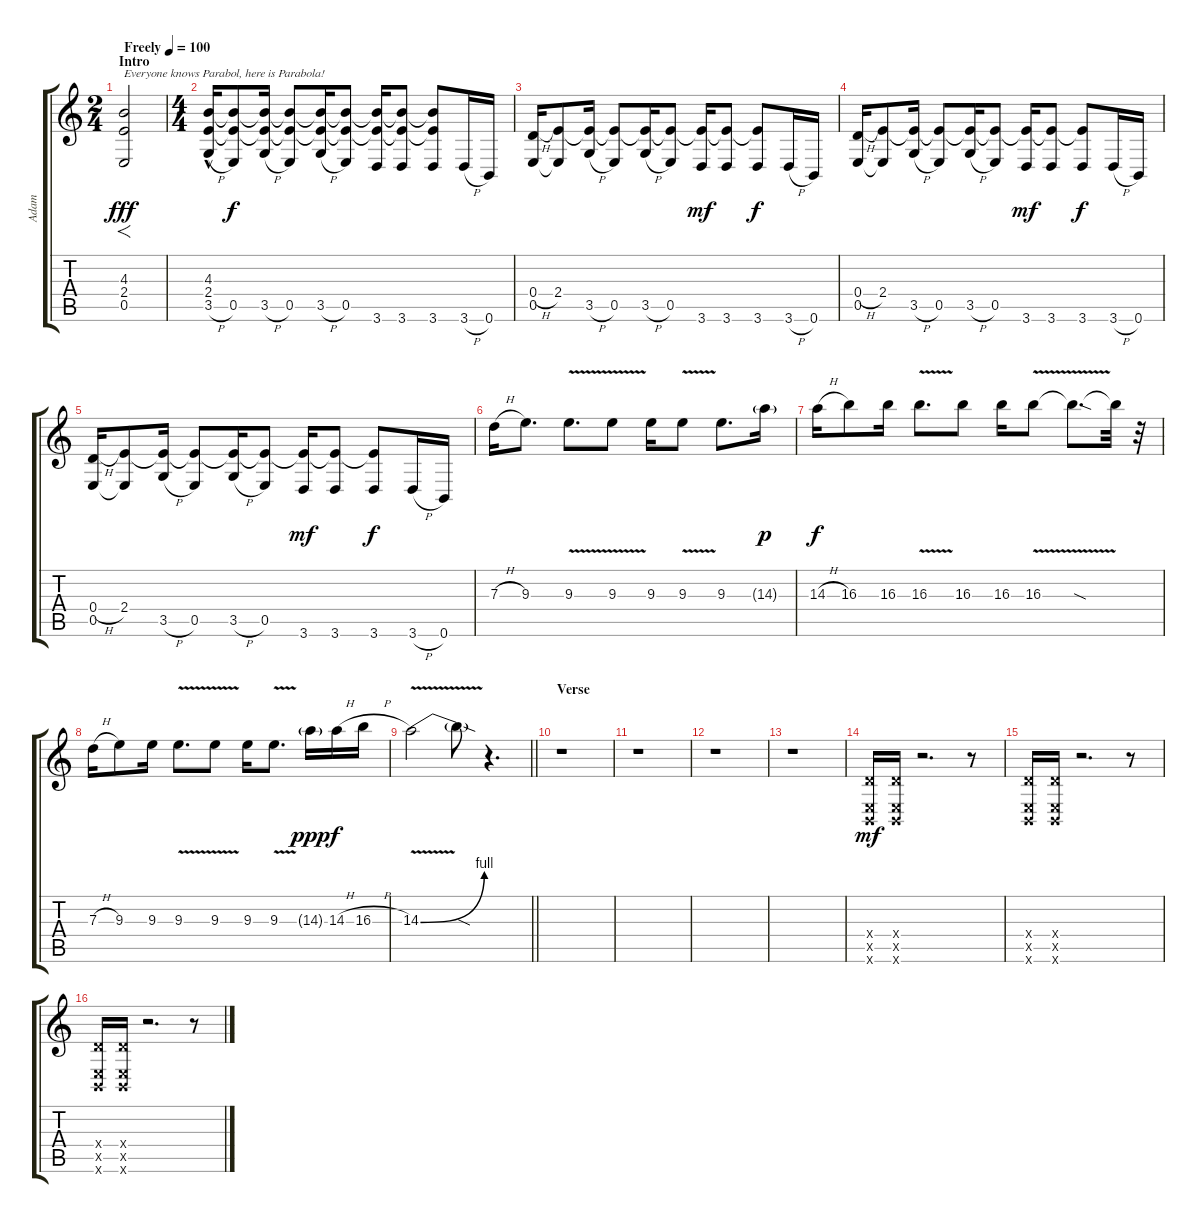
\track ("Adam" "Adam") {instrument distortionguitar}
\staff {score tabs}
\tuning (E4 B3 G3 D3 E2 B1) {hide}
\ts (2 4)
\section ("" "Intro")
\tempo (100 "Freely")
\clef g2
\ks c
(4.3 2.4 0.5).2{f txt "Everyone knows Parabol, here is Parabola!" dy fff instrument distortionguitar} |
\ts (4 4)
(4.3{hac} 2.4{hac} 3.5{h hac}).16 (4.3{t} 2.4{t} 0.5).8{dy f} (4.3{t} 2.4{t} 3.5{h}).16 (4.3{t} 2.4{t} 0.5).8 (4.3{t} 2.4{t} 3.5{h}).16 (4.3{t} 2.4{t} 0.5).8 (4.3{t} 2.4{t} 3.6).16 (4.3{t} 2.4{t} 3.6).8 (4.3{t} 2.4{t} 3.6).8 3.6{h}.16 0.6.16 |
(0.4{h} 0.5).16 (2.4 0.5{t}).8 (2.4{t} 3.5{h}).16 (2.4{t} 0.5).8 (2.4{t} 3.5{h}).16 (2.4{t} 0.5).8 (2.4{t} 3.6).16{dy mf} (2.4{t} 3.6).8 (2.4{t} 3.6).8{dy f} 3.6{h}.16 0.6.16 |
(0.4{h} 0.5).16 (2.4 0.5{t}).8 (2.4{t} 3.5{h}).16 (2.4{t} 0.5).8 (2.4{t} 3.5{h}).16 (2.4{t} 0.5).8 (2.4{t} 3.6).16{dy mf} (2.4{t} 3.6).8 (2.4{t} 3.6).8{dy f} 3.6{h}.16 0.6.16 |
(0.4{h} 0.5).16 (2.4 0.5{t}).8 (2.4{t} 3.5{h}).16 (2.4{t} 0.5).8 (2.4{t} 3.5{h}).16 (2.4{t} 0.5).8 (2.4{t} 3.6).16{dy mf} (2.4{t} 3.6).8 (2.4{t} 3.6).8{dy f} 3.6{h}.16 0.6.16 |
7.3{h}.16 9.3.8{d} 9.3{v}.8{d} 9.3{v}.8 9.3.16 9.3{v}.8 9.3.8{d} 14.3{g}.16{dy p} |
14.3{h}.16{dy f} 16.3.8 16.3.16 16.3{v}.8{d} 16.3.8 16.3.16 16.3{v}.8 16.3{sod t}.8{d} 16.3{t}.32 r.32 |
7.3{h}.16 9.3.8 9.3.16 9.3{v}.8{d} 9.3{v}.8 9.3.16 9.3{v}.8{d} 14.3{g}.16{dy ppp} 14.3{h}.16{dy f} 16.3{h}.16 |
\barLineRight lightlight
14.3{be (bend 0 0 60 4) v}.2 14.3{sod t}.8 r.4{d} |
\section ("" "Verse")
r.1 |
r.1 |
r.1 |
r.1 |
(0.4{x} 0.5{x} 0.6{x}).16{dy mf} (0.4{x} 0.5{x} 0.6{x}).16 r.2{d} r.8 |
(0.4{x} 0.5{x} 0.6{x}).16 (0.4{x} 0.5{x} 0.6{x}).16 r.2{d} r.8 |
(0.4{x} 0.5{x} 0.6{x}).16 (0.4{x} 0.5{x} 0.6{x}).16 r.2{d} r.8
